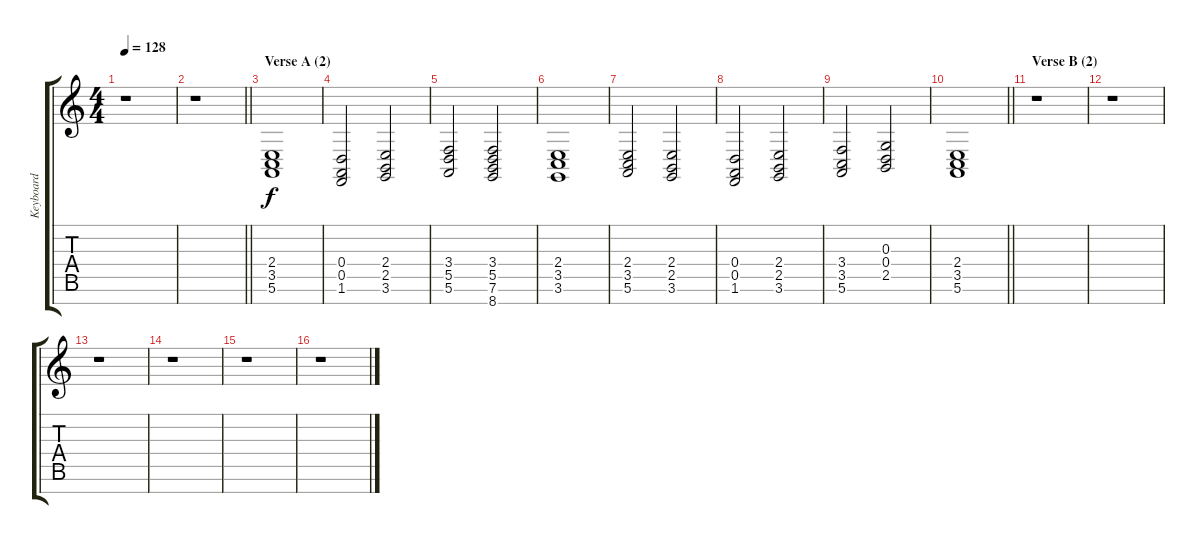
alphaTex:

\track ("Keyboard" "Keyboard") {instrument pad3polysynth}
\staff {score tabs}
\tuning (E4 B3 G3 D3 A2 E2 B1) {hide}
\ts (4 4)
\tempo 128
\clef g2
\ks aminor
r.1{dy f} |
\barLineRight lightlight
r.1 |
\section ("" "Verse A (2)")
(2.4 3.5 5.6).1 |
(0.4 0.5 1.6).2 (2.4 2.5 3.6).2 |
(3.4 5.5 5.6).2 (3.4 5.5 7.6 8.7).2 |
(2.4 3.5 3.6).1 |
(2.4 3.5 5.6).2 (2.4 2.5 3.6).2 |
(0.4 0.5 1.6).2 (2.4 2.5 3.6).2 |
(3.4 3.5 5.6).2 (0.3 0.4 2.5).2 |
\barLineRight lightlight
(2.4 3.5 5.6).1 |
\section ("" "Verse B (2)")
r.1 |
r.1 |
r.1 |
r.1 |
r.1 |
r.1
